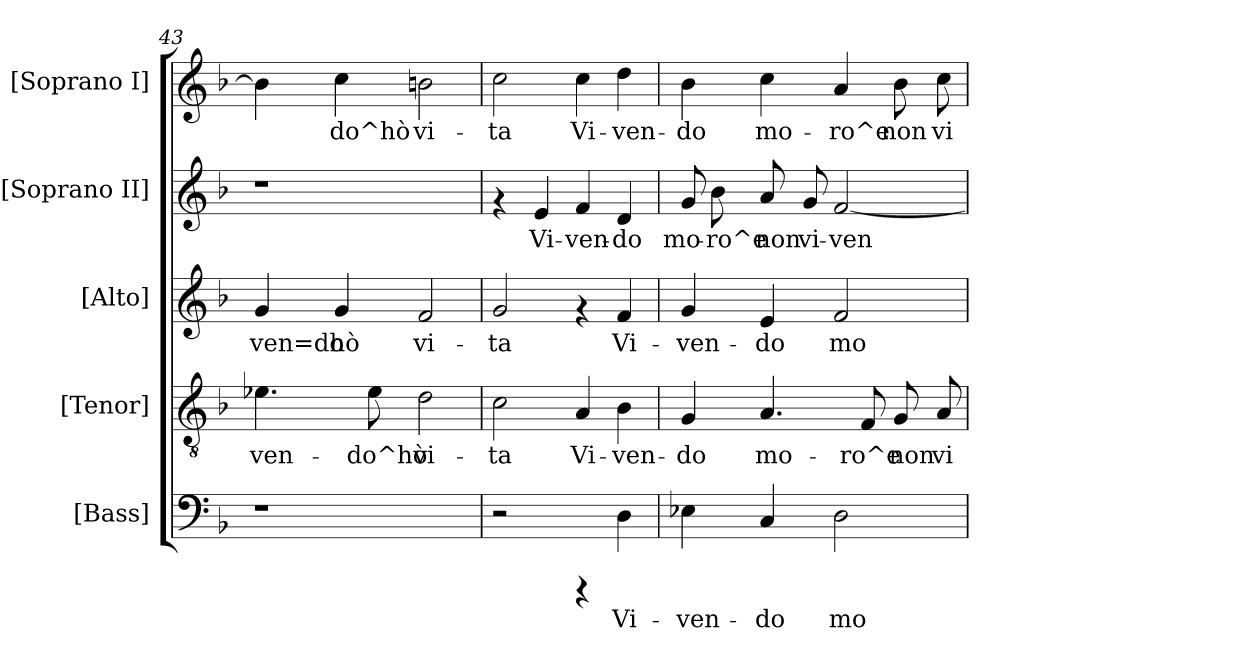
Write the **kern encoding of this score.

**kern	**text	**kern	**text	**kern	**text	**kern	**text	**kern	**text
*part5	*part5	*part4	*part4	*part3	*part3	*part2	*part2	*part1	*part1
*staff5	*staff5	*staff4	*staff4	*staff3	*staff3	*staff2	*staff2	*staff1	*staff1
*I"[Bass]	*	*I"[Tenor]	*	*I"[Alto]	*	*I"[Soprano II]	*	*I"[Soprano I]	*
*clefF4	*	*clefGv2	*	*clefG2	*	*clefG2	*	*clefG2	*
*k[b-]	*	*k[b-]	*	*k[b-]	*	*k[b-]	*	*k[b-]	*
*F:	*	*F:	*	*F:	*	*F:	*	*F:	*
=43	=43	=43	=43	=43	=43	=43	=43	=43	=43
!	!	!	!LO:LY:b:cj	!	!LO:LY:b:cj	!	!	!	!LO:LY:b:cj
1r	.	4.e-X\	-ven-	4g/	-ven=do	1r	.	4b-\]	--
!	!	!	!	!	!LO:LY:b:cj	!	!	!	!LO:LY:b:cj
.	.	.	.	4g/	hò	.	.	4cc\	-do^hò
!	!	!	!LO:LY:b:cj	!	!	!	!	!	!
.	.	8e-\	-do^hò	.	.	.	.	.	.
!	!	!	!LO:LY:b:cj	!	!LO:LY:b:cj	!	!	!	!LO:LY:b:cj
.	.	2d\	vi-	2f/	vi-	.	.	2bn\	vi-
=44	=44	=44	=44	=44	=44	=44	=44	=44	=44
!	!	!	!LO:LY:b:cj	!	!LO:LY:b:cj	!	!	!	!LO:LY:b:cj
2r	.	2c\	-ta	2g/	-ta	4rf	.	2cc\	-ta
!	!	!	!	!	!	!	!LO:LY:b:cj	!	!
.	.	.	.	.	.	4e/	Vi-	.	.
!	!	!	!LO:LY:b:cj	!	!	!	!LO:LY:b:cj	!	!LO:LY:b:cj
4rCCC	.	4A/	Vi-	4rf	.	4f/	-ven-	4cc\	Vi-
!	!LO:LY:b:cj	!	!LO:LY:b:cj	!	!LO:LY:b:cj	!	!LO:LY:b:cj	!	!LO:LY:b:cj
4D\	Vi-	4B-\	-ven-	4f/	Vi-	4d/	-do	4dd\	-ven-
!!LO:PB:g=z
=45	=45	=45	=45	=45	=45	=45	=45	=45	=45
!	!LO:LY:b:cj	!	!LO:LY:b:cj	!	!LO:LY:b:cj	!	!LO:LY:b:cj	!	!LO:LY:b:cj
4E-X\	-ven-	4G/	-do	4g/	-ven-	8g/	mo-	4b-\	-do
!	!	!	!	!	!	!	!LO:LY:b:cj	!	!
.	.	.	.	.	.	8b-\	-ro^e	.	.
!	!LO:LY:b:cj	!	!LO:LY:b:cj	!	!LO:LY:b:cj	!	!LO:LY:b:cj	!	!LO:LY:b:cj
4C/	-do	4.A/	mo-	4e/	-do	8a/	non	4cc\	mo-
!	!	!	!	!	!	!	!LO:LY:b:cj	!	!
.	.	.	.	.	.	8g/	vi-	.	.
!	!LO:LY:b:cj	!	!	!	!LO:LY:b:cj	!	!LO:LY:b:cj	!	!LO:LY:b:cj
2D\	mo-	.	.	2f/	mo-	[<2f/	-ven-	4a/	-ro^e
!	!	!	!LO:LY:b:cj	!	!	!	!	!	!
.	.	8F/	-ro^e	.	.	.	.	.	.
!	!	!	!LO:LY:b:cj	!	!	!	!	!	!LO:LY:b:cj
.	.	8G/	non	.	.	.	.	8b-\	non
!	!	!	!LO:LY:b:cj	!	!	!	!	!	!LO:LY:b:cj
.	.	8A/	vi-	.	.	.	.	8cc\	vi-
=	=	=	=	=	=	=	=	=	=
*-	*-	*-	*-	*-	*-	*-	*-	*-	*-
